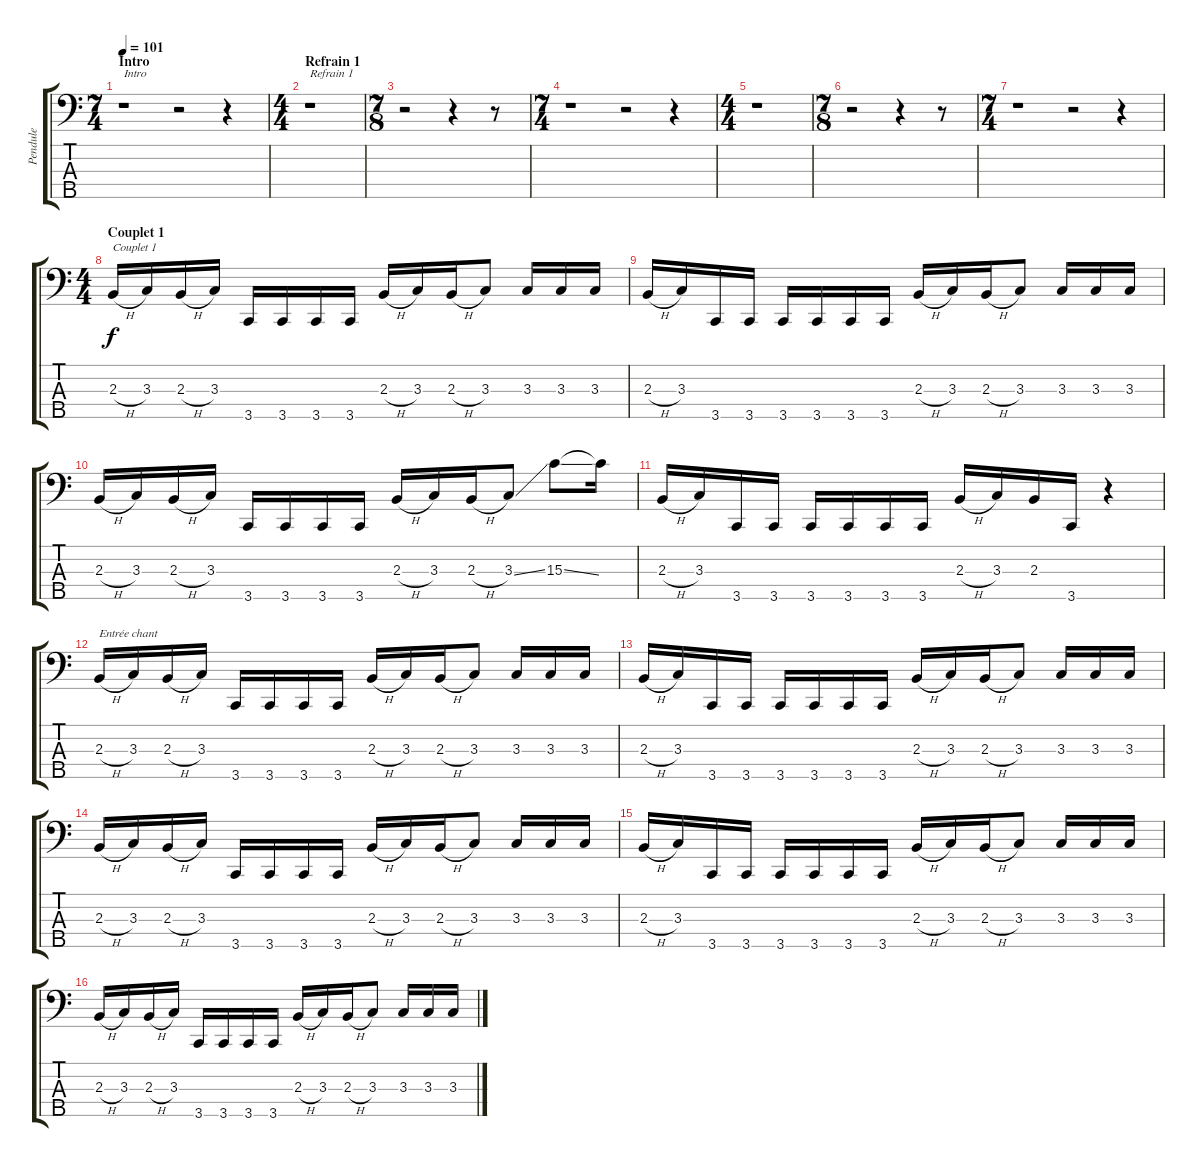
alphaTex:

\track ("Pendule" "Pendule") {instrument synthbass1}
\staff {score tabs}
\tuning (G2 D2 A1 E1 A0) {hide}
\ts (7 4)
\section ("" "Intro")
\tempo 101
\clef f4
\ks c
r.1{txt "Intro" dy f instrument synthbass1} r.2 r.4 |
\ts (4 4)
\section ("" "Refrain 1")
r.1{txt "Refrain 1"} |
\ts (7 8)
r.2 r.4 r.8 |
\ts (7 4)
r.1 r.2 r.4 |
\ts (4 4)
r.1 |
\ts (7 8)
r.2 r.4 r.8 |
\ts (7 4)
r.1 r.2 r.4 |
\ts (4 4)
\section ("" "Couplet 1")
2.3{h}.16{txt "Couplet 1"} 3.3.16 2.3{h}.16 3.3.16 3.5.16 3.5.16 3.5.16 3.5.16 2.3{h}.16 3.3.16 2.3{h}.16 3.3.8 3.3.16 3.3.16 3.3.16 |
2.3{h}.16 3.3.16 3.5.16 3.5.16 3.5.16 3.5.16 3.5.16 3.5.16 2.3{h}.16 3.3.16 2.3{h}.16 3.3.8 3.3.16 3.3.16 3.3.16 |
2.3{h}.16 3.3.16 2.3{h}.16 3.3.16 3.5.16 3.5.16 3.5.16 3.5.16 2.3{h}.16 3.3.16 2.3{h}.16 3.3{ss}.8 15.3{ss}.8 15.3{t}.16 |
2.3{h}.16 3.3.16 3.5.16 3.5.16 3.5.16 3.5.16 3.5.16 3.5.16 2.3{h}.16 3.3.16 2.3.16 3.5.16 r.4 |
2.3{h}.16{txt "Entrée chant"} 3.3.16 2.3{h}.16 3.3.16 3.5.16 3.5.16 3.5.16 3.5.16 2.3{h}.16 3.3.16 2.3{h}.16 3.3.8 3.3.16 3.3.16 3.3.16 |
2.3{h}.16 3.3.16 3.5.16 3.5.16 3.5.16 3.5.16 3.5.16 3.5.16 2.3{h}.16 3.3.16 2.3{h}.16 3.3.8 3.3.16 3.3.16 3.3.16 |
2.3{h}.16 3.3.16 2.3{h}.16 3.3.16 3.5.16 3.5.16 3.5.16 3.5.16 2.3{h}.16 3.3.16 2.3{h}.16 3.3.8 3.3.16 3.3.16 3.3.16 |
2.3{h}.16 3.3.16 3.5.16 3.5.16 3.5.16 3.5.16 3.5.16 3.5.16 2.3{h}.16 3.3.16 2.3{h}.16 3.3.8 3.3.16 3.3.16 3.3.16 |
2.3{h}.16 3.3.16 2.3{h}.16 3.3.16 3.5.16 3.5.16 3.5.16 3.5.16 2.3{h}.16 3.3.16 2.3{h}.16 3.3.8 3.3.16 3.3.16 3.3.16
